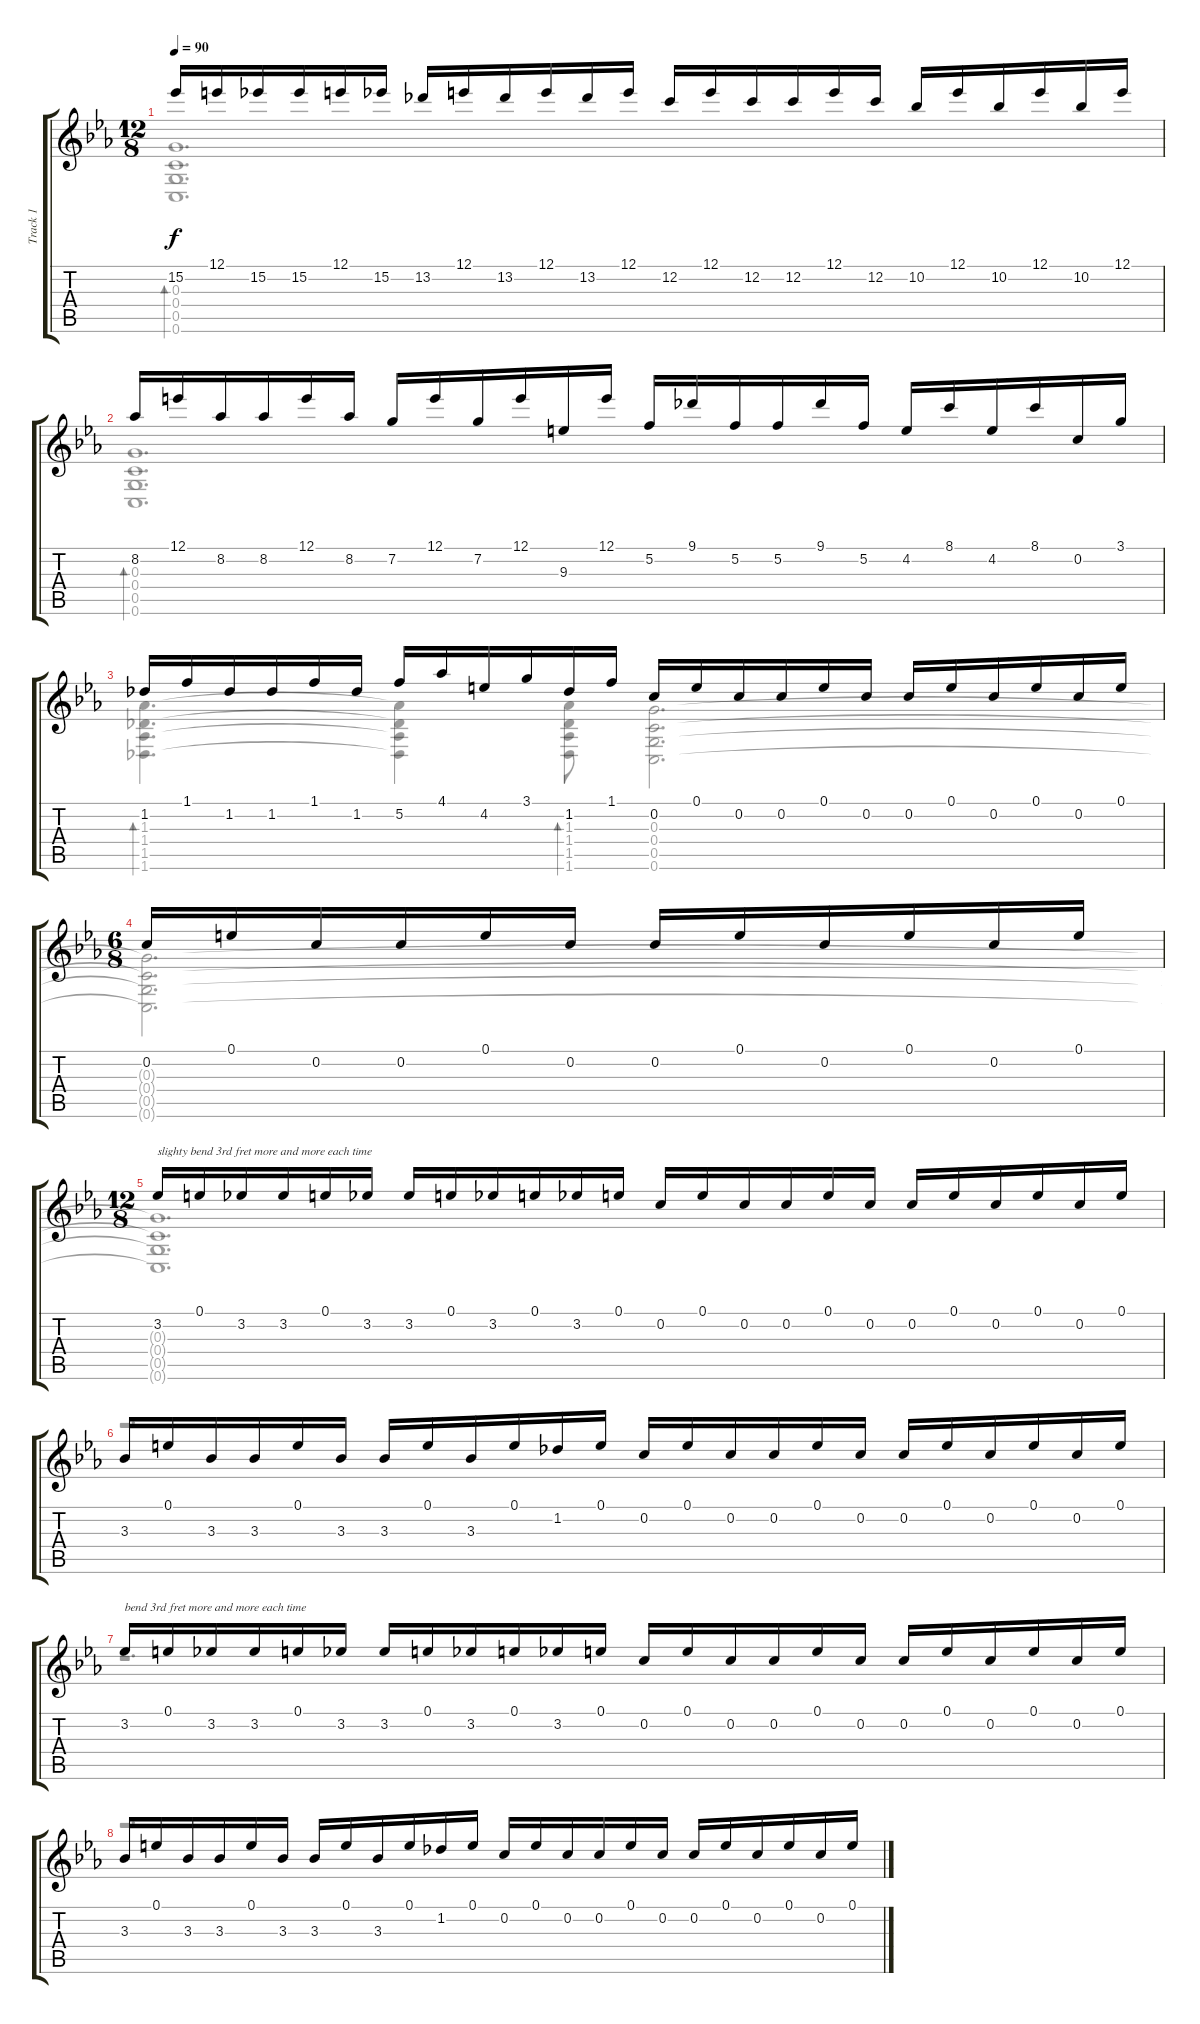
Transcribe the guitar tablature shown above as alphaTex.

\track ("Track 1" "Track 1") {instrument acousticguitarsteel}
\staff {score tabs}
\tuning (E4 C4 G3 C3 G2 C2) {hide}
\voice
\ts (12 8)
\tempo 90
\clef g2
\ks cminor
15.2.16{dy f} 12.1.16 15.2.16 15.2.16 12.1.16 15.2.16 13.2.16 12.1.16 13.2.16 12.1.16 13.2.16 12.1.16 12.2.16 12.1.16 12.2.16 12.2.16 12.1.16 12.2.16 10.2.16 12.1.16 10.2.16 12.1.16 10.2.16 12.1.16 |
8.2.16 12.1.16 8.2.16 8.2.16 12.1.16 8.2.16 7.2.16 12.1.16 7.2.16 12.1.16 9.3.16 12.1.16 5.2.16 9.1.16 5.2.16 5.2.16 9.1.16 5.2.16 4.2.16 8.1.16 4.2.16 8.1.16 0.2.16 3.1.16 |
1.2.16 1.1.16 1.2.16 1.2.16 1.1.16 1.2.16 5.2.16 4.1.16 4.2.16 3.1.16 1.2.16 1.1.16 0.2.16 0.1.16 0.2.16 0.2.16 0.1.16 0.2.16 0.2.16 0.1.16 0.2.16 0.1.16 0.2.16 0.1.16 |
\ts (6 8)
0.2.16 0.1.16 0.2.16 0.2.16 0.1.16 0.2.16 0.2.16 0.1.16 0.2.16 0.1.16 0.2.16 0.1.16 |
\ts (12 8)
3.2.16{txt "slighty bend 3rd fret more and more each time"} 0.1.16 3.2.16 3.2.16 0.1.16 3.2.16 3.2.16 0.1.16 3.2.16 0.1.16 3.2.16 0.1.16 0.2.16 0.1.16 0.2.16 0.2.16 0.1.16 0.2.16 0.2.16 0.1.16 0.2.16 0.1.16 0.2.16 0.1.16 |
3.3.16 0.1.16 3.3.16 3.3.16 0.1.16 3.3.16 3.3.16 0.1.16 3.3.16 0.1.16 1.2.16 0.1.16 0.2.16 0.1.16 0.2.16 0.2.16 0.1.16 0.2.16 0.2.16 0.1.16 0.2.16 0.1.16 0.2.16 0.1.16 |
3.2.16{txt "bend 3rd fret more and more each time"} 0.1.16 3.2.16 3.2.16 0.1.16 3.2.16 3.2.16 0.1.16 3.2.16 0.1.16 3.2.16 0.1.16 0.2.16 0.1.16 0.2.16 0.2.16 0.1.16 0.2.16 0.2.16 0.1.16 0.2.16 0.1.16 0.2.16 0.1.16 |
3.3.16 0.1.16 3.3.16 3.3.16 0.1.16 3.3.16 3.3.16 0.1.16 3.3.16 0.1.16 1.2.16 0.1.16 0.2.16 0.1.16 0.2.16 0.2.16 0.1.16 0.2.16 0.2.16 0.1.16 0.2.16 0.1.16 0.2.16 0.1.16
\voice
\clef g2
\ottava regular
\simile none
\ks cminor
(0.3 0.4 0.5 0.6).1{d bd 120 dy f} |
(0.3 0.4 0.5 0.6).1{d bd 120} |
(1.3 1.4 1.5 1.6).4{d bd 120} (1.3{t} 1.4{t} 1.5{t} 1.6{t}).4 (1.3 1.4 1.5 1.6).8{bd 60} (0.3 0.4 0.5 0.6).2{d} |
(0.3{t} 0.4{t} 0.5{t} 0.6{t}).2{d} |
(0.3{t} 0.4{t} 0.5{t} 0.6{t}).1{d} |
r.1{d} |
r.1{d} |
r.1{d}
